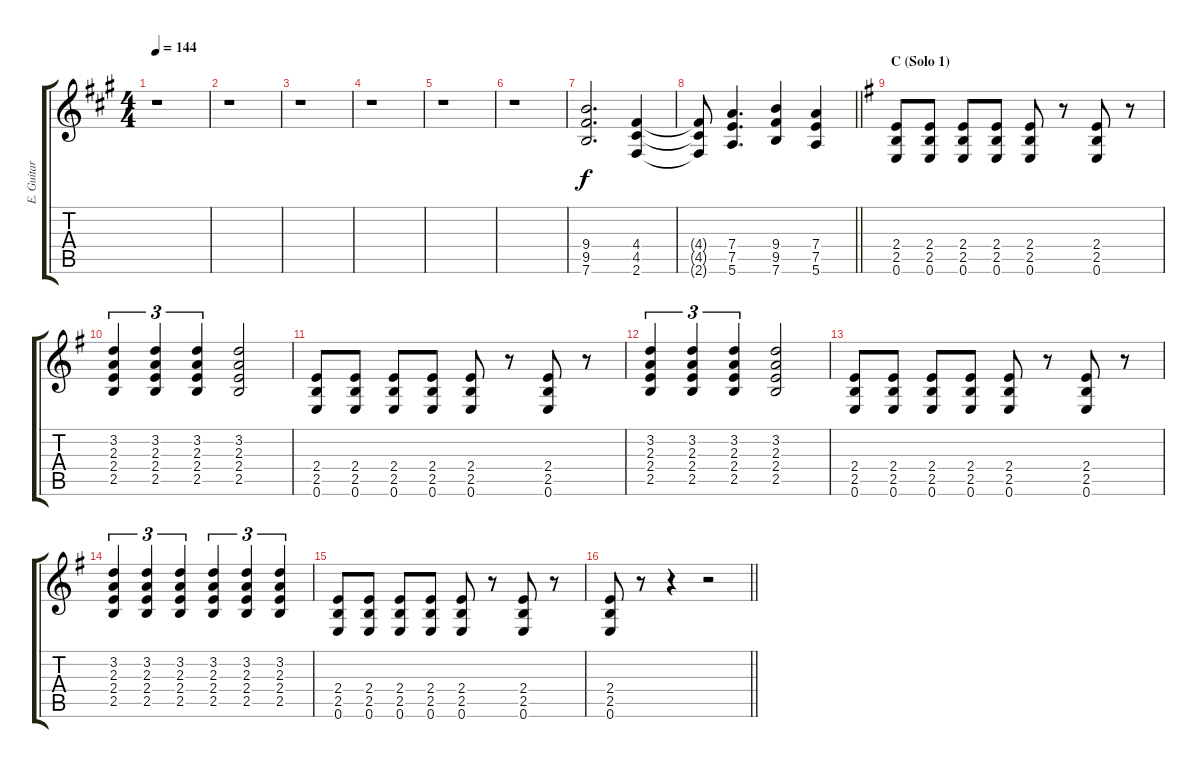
\track ("E. Guitar I" "E. Guitar ") {instrument overdrivenguitar}
\staff {score tabs}
\tuning (E4 B3 G3 D3 A2 E2) {hide}
\ts (4 4)
\tempo 144
\clef g2
\ks a
r.1{dy f} |
r.1 |
r.1 |
r.1 |
r.1 |
r.1 |
(9.4 9.5 7.6).2{d} (4.4 4.5 2.6).4 |
\barLineRight lightlight
(4.4{t} 4.5{t} 2.6{t}).8 (7.4 7.5 5.6).4{d} (9.4 9.5 7.6).4 (7.4 7.5 5.6).4 |
\section ("" "C (Solo 1)")
\ks g
(2.4 2.5 0.6).8 (2.4 2.5 0.6).8 (2.4 2.5 0.6).8 (2.4 2.5 0.6).8 (2.4 2.5 0.6).8 r.8 (2.4 2.5 0.6).8 r.8 |
(3.2 2.3 2.4 2.5).4{tu (3 2)} (3.2 2.3 2.4 2.5).4{tu (3 2)} (3.2 2.3 2.4 2.5).4{tu (3 2)} (3.2 2.3 2.4 2.5).2 |
(2.4 2.5 0.6).8 (2.4 2.5 0.6).8 (2.4 2.5 0.6).8 (2.4 2.5 0.6).8 (2.4 2.5 0.6).8 r.8 (2.4 2.5 0.6).8 r.8 |
(3.2 2.3 2.4 2.5).4{tu (3 2)} (3.2 2.3 2.4 2.5).4{tu (3 2)} (3.2 2.3 2.4 2.5).4{tu (3 2)} (3.2 2.3 2.4 2.5).2 |
(2.4 2.5 0.6).8 (2.4 2.5 0.6).8 (2.4 2.5 0.6).8 (2.4 2.5 0.6).8 (2.4 2.5 0.6).8 r.8 (2.4 2.5 0.6).8 r.8 |
(3.2 2.3 2.4 2.5).4{tu (3 2)} (3.2 2.3 2.4 2.5).4{tu (3 2)} (3.2 2.3 2.4 2.5).4{tu (3 2)} (3.2 2.3 2.4 2.5).4{tu (3 2)} (3.2 2.3 2.4 2.5).4{tu (3 2)} (3.2 2.3 2.4 2.5).4{tu (3 2)} |
(2.4 2.5 0.6).8 (2.4 2.5 0.6).8 (2.4 2.5 0.6).8 (2.4 2.5 0.6).8 (2.4 2.5 0.6).8 r.8 (2.4 2.5 0.6).8 r.8 |
\barLineRight lightlight
(2.4 2.5 0.6).8 r.8 r.4 r.2
